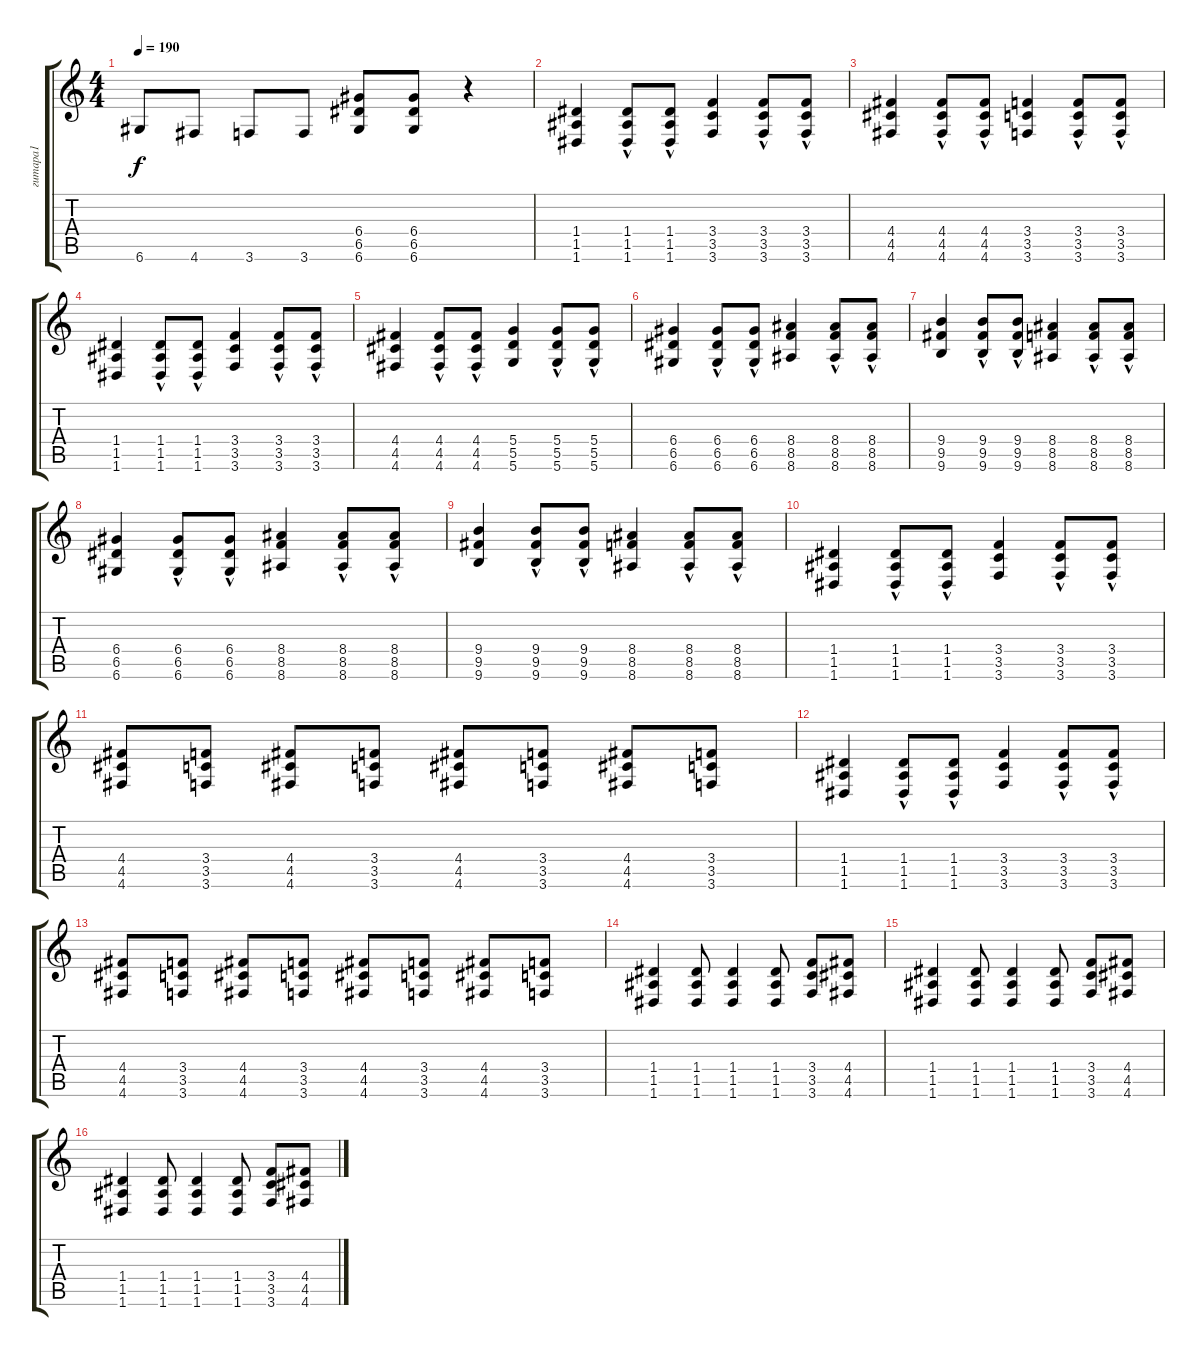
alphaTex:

\track ("гитара1" "гитара1") {instrument distortionguitar}
\staff {score tabs}
\tuning (E4 B3 G3 D3 A2 D2) {hide}
\ts (4 4)
\tempo 190
\clef g2
\ks c
6.6.8{dy f} 4.6.8 3.6.8 3.6.8 (6.4 6.5 6.6).8 (6.4 6.5 6.6).8 r.4 |
(1.4 1.5 1.6).4 (1.4{hac} 1.5{hac} 1.6{hac}).8 (1.4{hac} 1.5{hac} 1.6{hac}).8 (3.4 3.5 3.6).4 (3.4{hac} 3.5{hac} 3.6{hac}).8 (3.4{hac} 3.5{hac} 3.6{hac}).8 |
(4.4 4.5 4.6).4 (4.4{hac} 4.5{hac} 4.6{hac}).8 (4.4{hac} 4.5{hac} 4.6{hac}).8 (3.4 3.5 3.6).4 (3.4{hac} 3.5{hac} 3.6{hac}).8 (3.4{hac} 3.5{hac} 3.6{hac}).8 |
(1.4 1.5 1.6).4 (1.4{hac} 1.5{hac} 1.6{hac}).8 (1.4{hac} 1.5{hac} 1.6{hac}).8 (3.4 3.5 3.6).4 (3.4{hac} 3.5{hac} 3.6{hac}).8 (3.4{hac} 3.5{hac} 3.6{hac}).8 |
(4.4 4.5 4.6).4 (4.4{hac} 4.5{hac} 4.6{hac}).8 (4.4{hac} 4.5{hac} 4.6{hac}).8 (5.4 5.5 5.6).4 (5.4{hac} 5.5{hac} 5.6{hac}).8 (5.4{hac} 5.5{hac} 5.6{hac}).8 |
(6.4 6.5 6.6).4 (6.4{hac} 6.5{hac} 6.6{hac}).8 (6.4{hac} 6.5{hac} 6.6{hac}).8 (8.4 8.5 8.6).4 (8.4{hac} 8.5{hac} 8.6{hac}).8 (8.4{hac} 8.5{hac} 8.6{hac}).8 |
(9.4 9.5 9.6).4 (9.4{hac} 9.5{hac} 9.6{hac}).8 (9.4{hac} 9.5{hac} 9.6{hac}).8 (8.4 8.5 8.6).4 (8.4{hac} 8.5{hac} 8.6{hac}).8 (8.4{hac} 8.5{hac} 8.6{hac}).8 |
(6.4 6.5 6.6).4 (6.4{hac} 6.5{hac} 6.6{hac}).8 (6.4{hac} 6.5{hac} 6.6{hac}).8 (8.4 8.5 8.6).4 (8.4{hac} 8.5{hac} 8.6{hac}).8 (8.4{hac} 8.5{hac} 8.6{hac}).8 |
(9.4 9.5 9.6).4 (9.4{hac} 9.5{hac} 9.6{hac}).8 (9.4{hac} 9.5{hac} 9.6{hac}).8 (8.4 8.5 8.6).4 (8.4{hac} 8.5{hac} 8.6{hac}).8 (8.4{hac} 8.5{hac} 8.6{hac}).8 |
(1.4 1.5 1.6).4 (1.4{hac} 1.5{hac} 1.6{hac}).8 (1.4{hac} 1.5{hac} 1.6{hac}).8 (3.4 3.5 3.6).4 (3.4{hac} 3.5{hac} 3.6{hac}).8 (3.4{hac} 3.5{hac} 3.6{hac}).8 |
(4.4 4.5 4.6).8 (3.4 3.5 3.6).8 (4.4 4.5 4.6).8 (3.4 3.5 3.6).8 (4.4 4.5 4.6).8 (3.4 3.5 3.6).8 (4.4 4.5 4.6).8 (3.4 3.5 3.6).8 |
(1.4 1.5 1.6).4 (1.4{hac} 1.5{hac} 1.6{hac}).8 (1.4{hac} 1.5{hac} 1.6{hac}).8 (3.4 3.5 3.6).4 (3.4{hac} 3.5{hac} 3.6{hac}).8 (3.4{hac} 3.5{hac} 3.6{hac}).8 |
(4.4 4.5 4.6).8 (3.4 3.5 3.6).8 (4.4 4.5 4.6).8 (3.4 3.5 3.6).8 (4.4 4.5 4.6).8 (3.4 3.5 3.6).8 (4.4 4.5 4.6).8 (3.4 3.5 3.6).8 |
(1.4 1.5 1.6).4 (1.4 1.5 1.6).8 (1.4 1.5 1.6).4 (1.4 1.5 1.6).8 (3.4 3.5 3.6).8 (4.4 4.5 4.6).8 |
(1.4 1.5 1.6).4 (1.4 1.5 1.6).8 (1.4 1.5 1.6).4 (1.4 1.5 1.6).8 (3.4 3.5 3.6).8 (4.4 4.5 4.6).8 |
(1.4 1.5 1.6).4 (1.4 1.5 1.6).8 (1.4 1.5 1.6).4 (1.4 1.5 1.6).8 (3.4 3.5 3.6).8 (4.4 4.5 4.6).8
